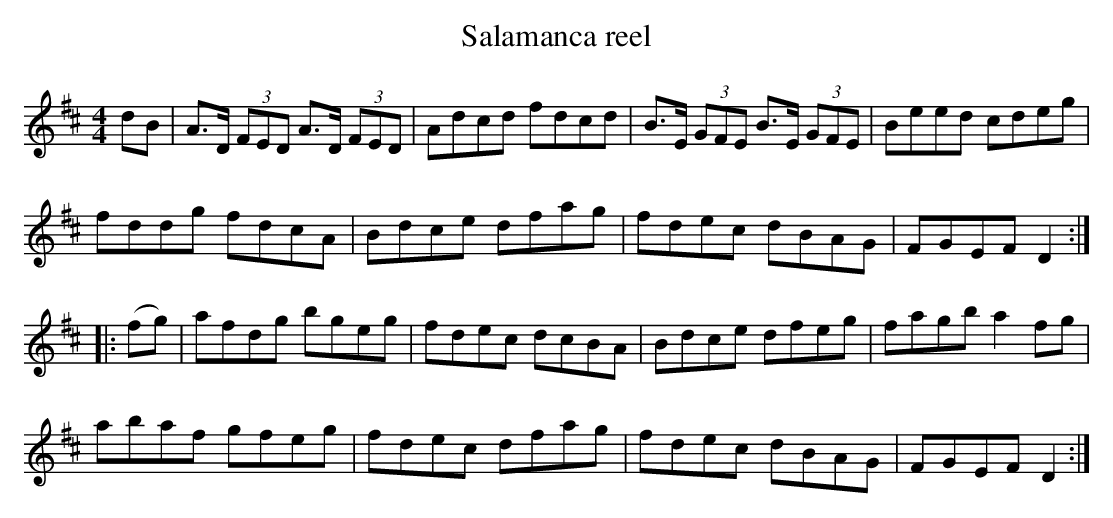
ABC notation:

X:1
T:Salamanca reel
M:4/4
L:1/8
K:D
dB|A>D (3FED A>D (3FED|Adcd fdcd|B>E (3GFE B>E (3GFE|Beed cdeg|
fddg fdcA|Bdce dfag|fdec dBAG|FGEFD2::
(fg)|afdg bgeg|fdec dcBA|Bdce dfeg|fagba2fg|
abaf gfeg|fdec dfag|fdec dBAG|FGEFD2:|
